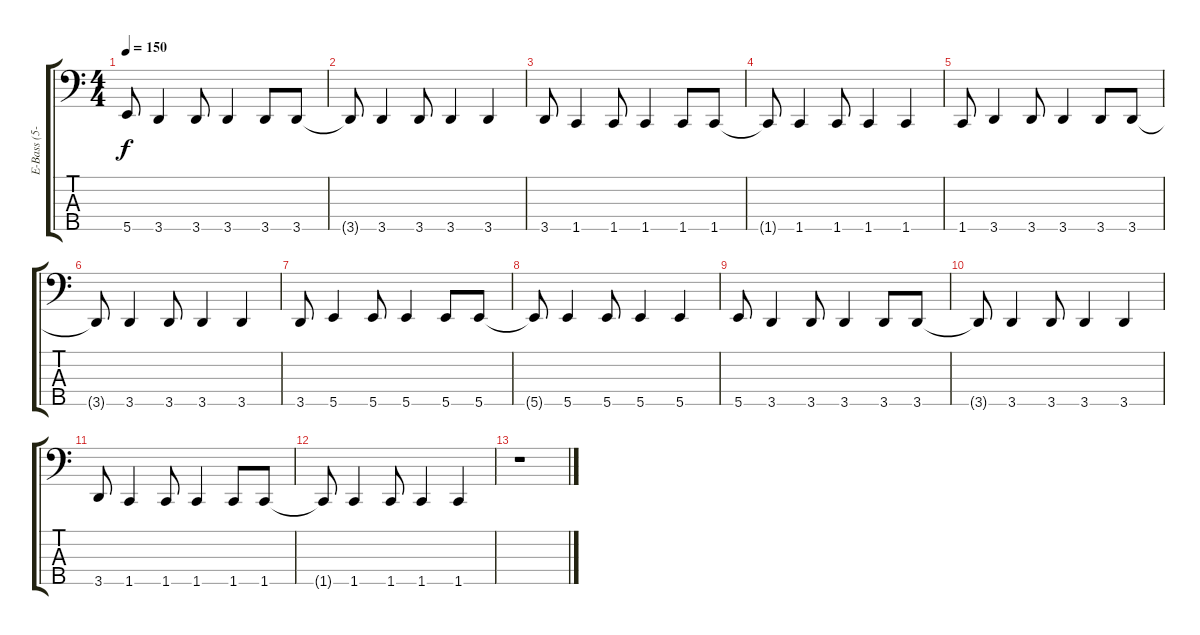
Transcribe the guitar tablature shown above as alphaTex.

\track ("E-Bass (5-String)" "E-Bass (5-") {instrument electricbasspick}
\staff {score tabs}
\tuning (G2 D2 A1 E1 B0) {hide}
\ts (4 4)
\tempo 150
\clef f4
\ks c
5.5.8{dy f} 3.5.4 3.5.8 3.5.4 3.5.8 3.5.8 |
3.5{t}.8 3.5.4 3.5.8 3.5.4 3.5.4 |
3.5.8 1.5.4 1.5.8 1.5.4 1.5.8 1.5.8 |
1.5{t}.8 1.5.4 1.5.8 1.5.4 1.5.4 |
1.5.8 3.5.4 3.5.8 3.5.4 3.5.8 3.5.8 |
3.5{t}.8 3.5.4 3.5.8 3.5.4 3.5.4 |
3.5.8 5.5.4 5.5.8 5.5.4 5.5.8 5.5.8 |
5.5{t}.8 5.5.4 5.5.8 5.5.4 5.5.4 |
5.5.8 3.5.4 3.5.8 3.5.4 3.5.8 3.5.8 |
3.5{t}.8 3.5.4 3.5.8 3.5.4 3.5.4 |
3.5.8 1.5.4 1.5.8 1.5.4 1.5.8 1.5.8 |
1.5{t}.8 1.5.4 1.5.8 1.5.4 1.5.4 |
r.1
